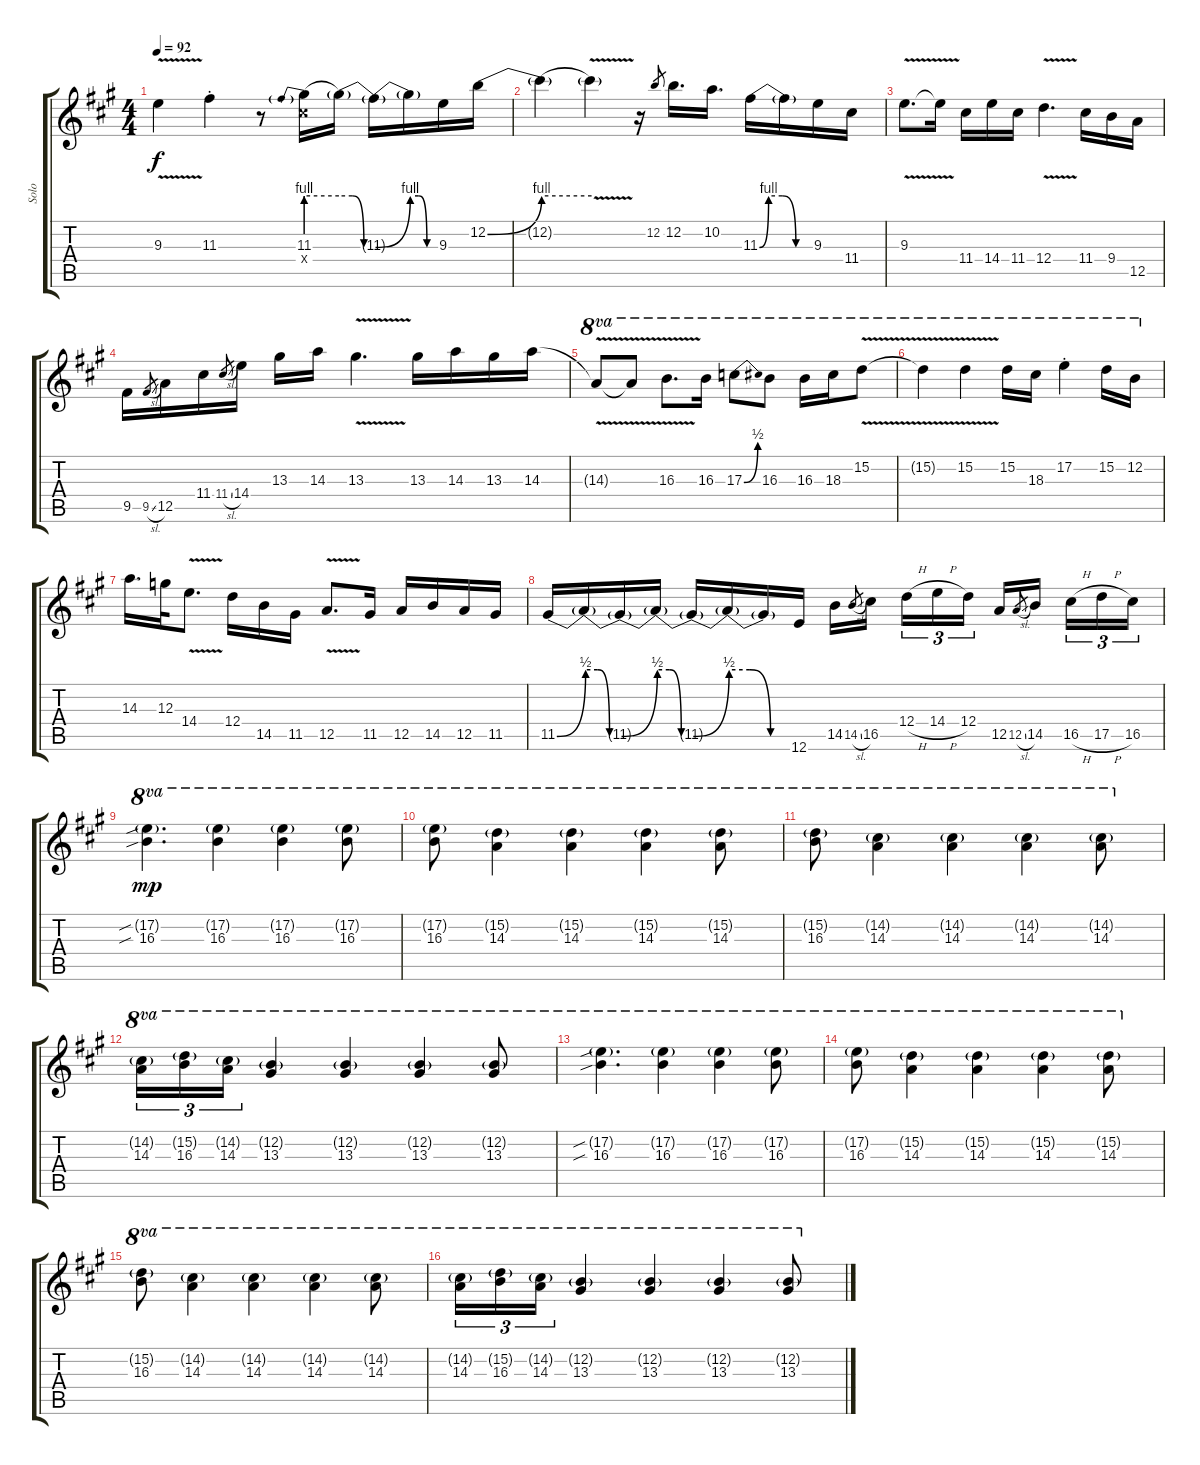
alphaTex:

\track ("Solo" "Solo") {instrument distortionguitar}
\staff {score tabs}
\tuning (E4 B3 G3 D3 A2 E2) {hide}
\ts (4 4)
\tempo 92
\clef g2
\ks a
9.3{v}.4{dy f} 11.3{st}.4 r.8 (11.3{be (prebend 0 4 60 4)} 11.4{x}).16 11.3{be (custom 0 4 20 4 40 0 60 0) t}.16 11.3{be (bend 0 0 60 4) t}.16 11.3{be (custom 0 4 20 4 40 0 60 0) t}.16 9.3.16 12.2{be (bend 0 0 60 4)}.16 |
12.2{be (hold 0 4 60 4) t}.4 12.2{v t}.4 r.16 12.2.8{gr} 12.2.16{d} 10.2.16{d} 11.3{be (custom 0 0 10 4 25 4 40 0 60 0)}.16 11.3{t}.16 9.3.16 11.4.16 |
9.3{v}.8{d} 9.3{v t}.16 11.4.16 14.4.16 11.4.16 12.4{v}.4{d} 11.4.16 9.4.16 12.5.16 |
9.5.16 9.5{sl}.8{gr} 12.5.16 11.4.16 11.4{sl}.8{gr} 14.4.16 13.3.16 14.3.16 13.3{v}.4{d} 13.3.16 14.3.16 13.3.16 14.3.16 |
14.3{v t}.8{ot 8va} 14.3{v t}.8{ot 8va} 16.3{v}.8{d ot 8va} 16.3.16{ot 8va} 17.3{be (bend 0 0 60 2)}.8{ot 8va} 16.3.8{ot 8va} 16.3.16{ot 8va} 18.3.16{ot 8va} 15.2{v}.8{ot 8va} |
15.2{v t}.4{ot 8va} 15.2{v}.4{ot 8va} 15.2.16{ot 8va} 18.3.16{ot 8va} 17.2{st}.4{ot 8va} 15.2.16{ot 8va} 12.2.16{ot 8va} |
14.3.16{d} 12.3.32 14.4{v}.8{d} 12.4.16 14.5.16 11.5.16 12.5{v}.8{d} 11.5.16 12.5.16 14.5.16 12.5.16 11.5.16 |
11.5{be (bend 0 0 60 2)}.16 11.5{be (custom 0 2 20 2 40 0 60 0) t}.16 11.5{be (bend 0 0 60 2) t}.16 11.5{be (custom 0 2 20 2 40 0 60 0) t}.16 11.5{be (bend 0 0 60 2) t}.16 11.5{be (custom 0 2 20 2 40 0 60 0) t}.16 11.5{t}.16 12.6.16 14.5.16 14.5{sl}.8{gr} 16.5.16{beam splitsecondary} 12.4{h}.16{tu (3 2)} 14.4{h}.16{tu (3 2)} 12.4.16{tu (3 2)} 12.5.16 12.5{sl}.8{gr} 14.5.16{beam splitsecondary} 16.5{h}.16{tu (3 2)} 17.5{h}.16{tu (3 2)} 16.5.16{tu (3 2)} |
(17.2{sib g} 16.3{sib}).4{d ot 8va dy mp} (17.2{g} 16.3).4{ot 8va} (17.2{g} 16.3).4{ot 8va} (17.2{g} 16.3).8{ot 8va} |
(17.2{g} 16.3).8{ot 8va} (15.2{g} 14.3).4{ot 8va} (15.2{g} 14.3).4{ot 8va} (15.2{g} 14.3).4{ot 8va} (15.2{g} 14.3).8{ot 8va} |
(15.2{g} 16.3).8{ot 8va} (14.2{g} 14.3).4{ot 8va} (14.2{g} 14.3).4{ot 8va} (14.2{g} 14.3).4{ot 8va} (14.2{g} 14.3).8{ot 8va} |
(14.2{g} 14.3).16{tu (3 2) ot 8va} (15.2{g} 16.3).16{tu (3 2) ot 8va} (14.2{g} 14.3).16{tu (3 2) ot 8va} (12.2{g} 13.3).4{ot 8va} (12.2{g} 13.3).4{ot 8va} (12.2{g} 13.3).4{ot 8va} (12.2{g} 13.3).8{ot 8va} |
(17.2{sib g} 16.3{sib}).4{d ot 8va} (17.2{g} 16.3).4{ot 8va} (17.2{g} 16.3).4{ot 8va} (17.2{g} 16.3).8{ot 8va} |
(17.2{g} 16.3).8{ot 8va} (15.2{g} 14.3).4{ot 8va} (15.2{g} 14.3).4{ot 8va} (15.2{g} 14.3).4{ot 8va} (15.2{g} 14.3).8{ot 8va} |
(15.2{g} 16.3).8{ot 8va} (14.2{g} 14.3).4{ot 8va} (14.2{g} 14.3).4{ot 8va} (14.2{g} 14.3).4{ot 8va} (14.2{g} 14.3).8{ot 8va} |
(14.2{g} 14.3).16{tu (3 2) ot 8va} (15.2{g} 16.3).16{tu (3 2) ot 8va} (14.2{g} 14.3).16{tu (3 2) ot 8va} (12.2{g} 13.3).4{ot 8va} (12.2{g} 13.3).4{ot 8va} (12.2{g} 13.3).4{ot 8va} (12.2{g} 13.3).8{ot 8va}
